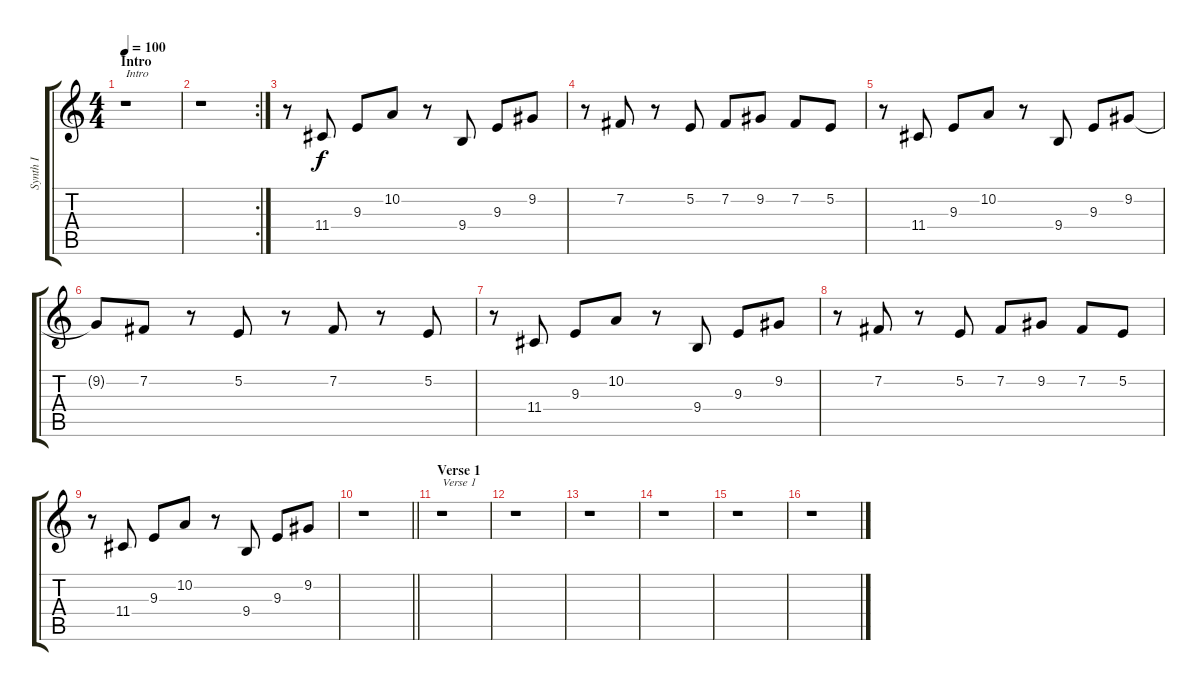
\track ("Synth I" "Synth I") {instrument pad1newage}
\staff {score tabs}
\tuning (E4 B3 G3 D3 A2 E2) {hide}
\ts (4 4)
\section ("" "Intro ")
\tempo 100
\clef g2
\ks c
r.1{txt "Intro" dy f instrument pad1newage} |
\rc 2
r.1 |
r.8 11.4.8 9.3.8 10.2.8 r.8 9.4.8 9.3.8 9.2.8 |
r.8 7.2.8 r.8 5.2.8 7.2.8 9.2.8 7.2.8 5.2.8 |
r.8 11.4.8 9.3.8 10.2.8 r.8 9.4.8 9.3.8 9.2.8 |
9.2{t}.8 7.2.8 r.8 5.2.8 r.8 7.2.8 r.8 5.2.8 |
r.8 11.4.8 9.3.8 10.2.8 r.8 9.4.8 9.3.8 9.2.8 |
r.8 7.2.8 r.8 5.2.8 7.2.8 9.2.8 7.2.8 5.2.8 |
r.8 11.4.8 9.3.8 10.2.8 r.8 9.4.8 9.3.8 9.2.8 |
\barLineRight lightlight
r.1 |
\section ("" "Verse 1")
r.1{txt "Verse 1"} |
r.1 |
r.1 |
r.1 |
r.1 |
r.1
